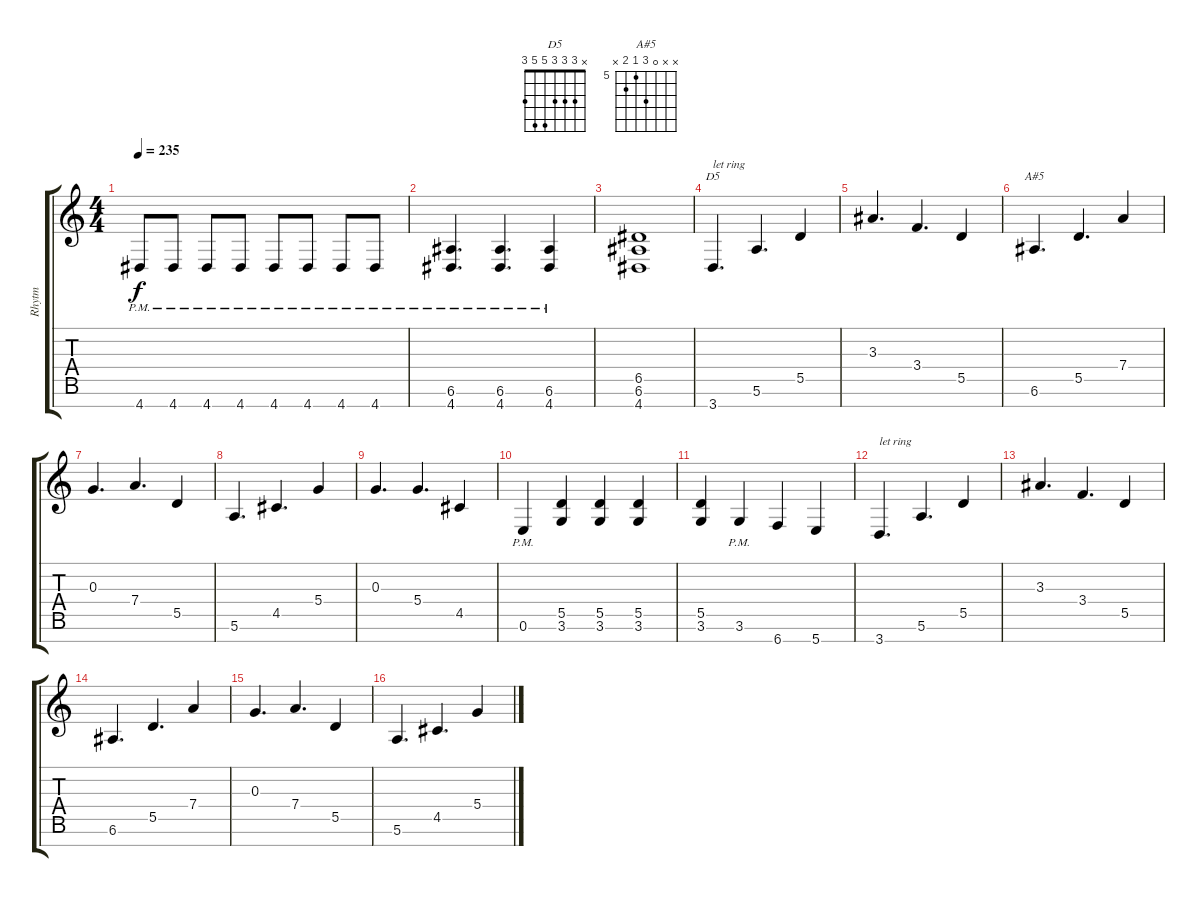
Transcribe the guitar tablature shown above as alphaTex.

\track ("Rhytm" "Rhytm") {instrument distortionguitar}
\staff {score tabs}
\tuning (E4 B3 G3 D3 A2 E2 B1) {hide}
\chord ("D5" x 3 3 3 5 5 3)
\chord ("A#5" x x 0 7 5 6 x) {firstfret 5}
\ts (4 4)
\tempo 235
\clef g2
\ks c
4.7{pm}.8{dy f} 4.7{pm}.8 4.7{pm}.8 4.7{pm}.8 4.7{pm}.8 4.7{pm}.8 4.7{pm}.8 4.7{pm}.8 |
(6.6{pm} 4.7{pm}).4{d} (6.6{pm} 4.7{pm}).4{d} (6.6{pm} 4.7{pm}).4 |
(6.5 6.6 4.7).1 |
3.7.4{d ch "D5" txt "let ring"} 5.6.4{d} 5.5.4 |
3.3.4{d} 3.4.4{d} 5.5.4 |
6.6.4{d ch "A#5"} 5.5.4{d} 7.4.4 |
0.3.4{d} 7.4.4{d} 5.5.4 |
5.6.4{d} 4.5.4{d} 5.4.4 |
0.3.4{d} 5.4.4{d} 4.5.4 |
0.6{pm}.4 (5.5 3.6).4 (5.5 3.6).4 (5.5 3.6).4 |
(5.5 3.6).4 3.6{pm}.4 6.7.4 5.7.4 |
3.7.4{d txt "let ring"} 5.6.4{d} 5.5.4 |
3.3.4{d} 3.4.4{d} 5.5.4 |
6.6.4{d} 5.5.4{d} 7.4.4 |
0.3.4{d} 7.4.4{d} 5.5.4 |
5.6.4{d} 4.5.4{d} 5.4.4
